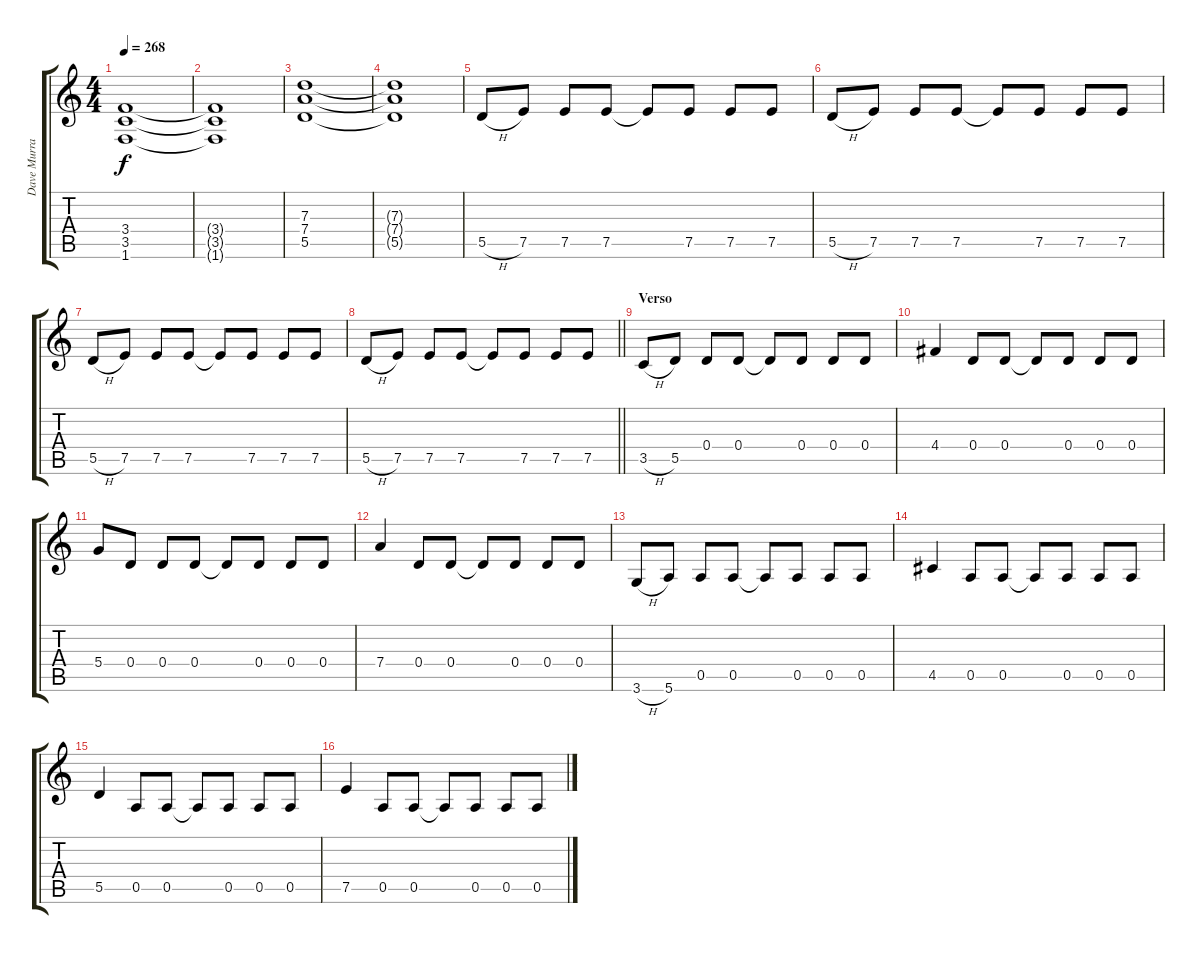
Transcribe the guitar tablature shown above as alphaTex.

\track ("Dave Murray" "Dave Murra") {instrument overdrivenguitar}
\staff {score tabs}
\tuning (E4 B3 G3 D3 A2 E2) {hide}
\ts (4 4)
\tempo 268
\clef g2
\ks c
(3.4 3.5 1.6).1{dy f} |
(3.4{t} 3.5{t} 1.6{t}).1 |
(7.3 7.4 5.5).1 |
(7.3{t} 7.4{t} 5.5{t}).1 |
5.5{h}.8 7.5.8 7.5.8 7.5.8 7.5{t}.8 7.5.8 7.5.8 7.5.8 |
5.5{h}.8 7.5.8 7.5.8 7.5.8 7.5{t}.8 7.5.8 7.5.8 7.5.8 |
5.5{h}.8 7.5.8 7.5.8 7.5.8 7.5{t}.8 7.5.8 7.5.8 7.5.8 |
\barLineRight lightlight
5.5{h}.8 7.5.8 7.5.8 7.5.8 7.5{t}.8 7.5.8 7.5.8 7.5.8 |
\section ("" "Verso")
3.5{h}.8 5.5.8 0.4.8 0.4.8 0.4{t}.8 0.4.8 0.4.8 0.4.8 |
4.4.4 0.4.8 0.4.8 0.4{t}.8 0.4.8 0.4.8 0.4.8 |
5.4.8 0.4.8 0.4.8 0.4.8 0.4{t}.8 0.4.8 0.4.8 0.4.8 |
7.4.4 0.4.8 0.4.8 0.4{t}.8 0.4.8 0.4.8 0.4.8 |
3.6{h}.8 5.6.8 0.5.8 0.5.8 0.5{t}.8 0.5.8 0.5.8 0.5.8 |
4.5.4 0.5.8 0.5.8 0.5{t}.8 0.5.8 0.5.8 0.5.8 |
5.5.4 0.5.8 0.5.8 0.5{t}.8 0.5.8 0.5.8 0.5.8 |
7.5.4 0.5.8 0.5.8 0.5{t}.8 0.5.8 0.5.8 0.5.8
